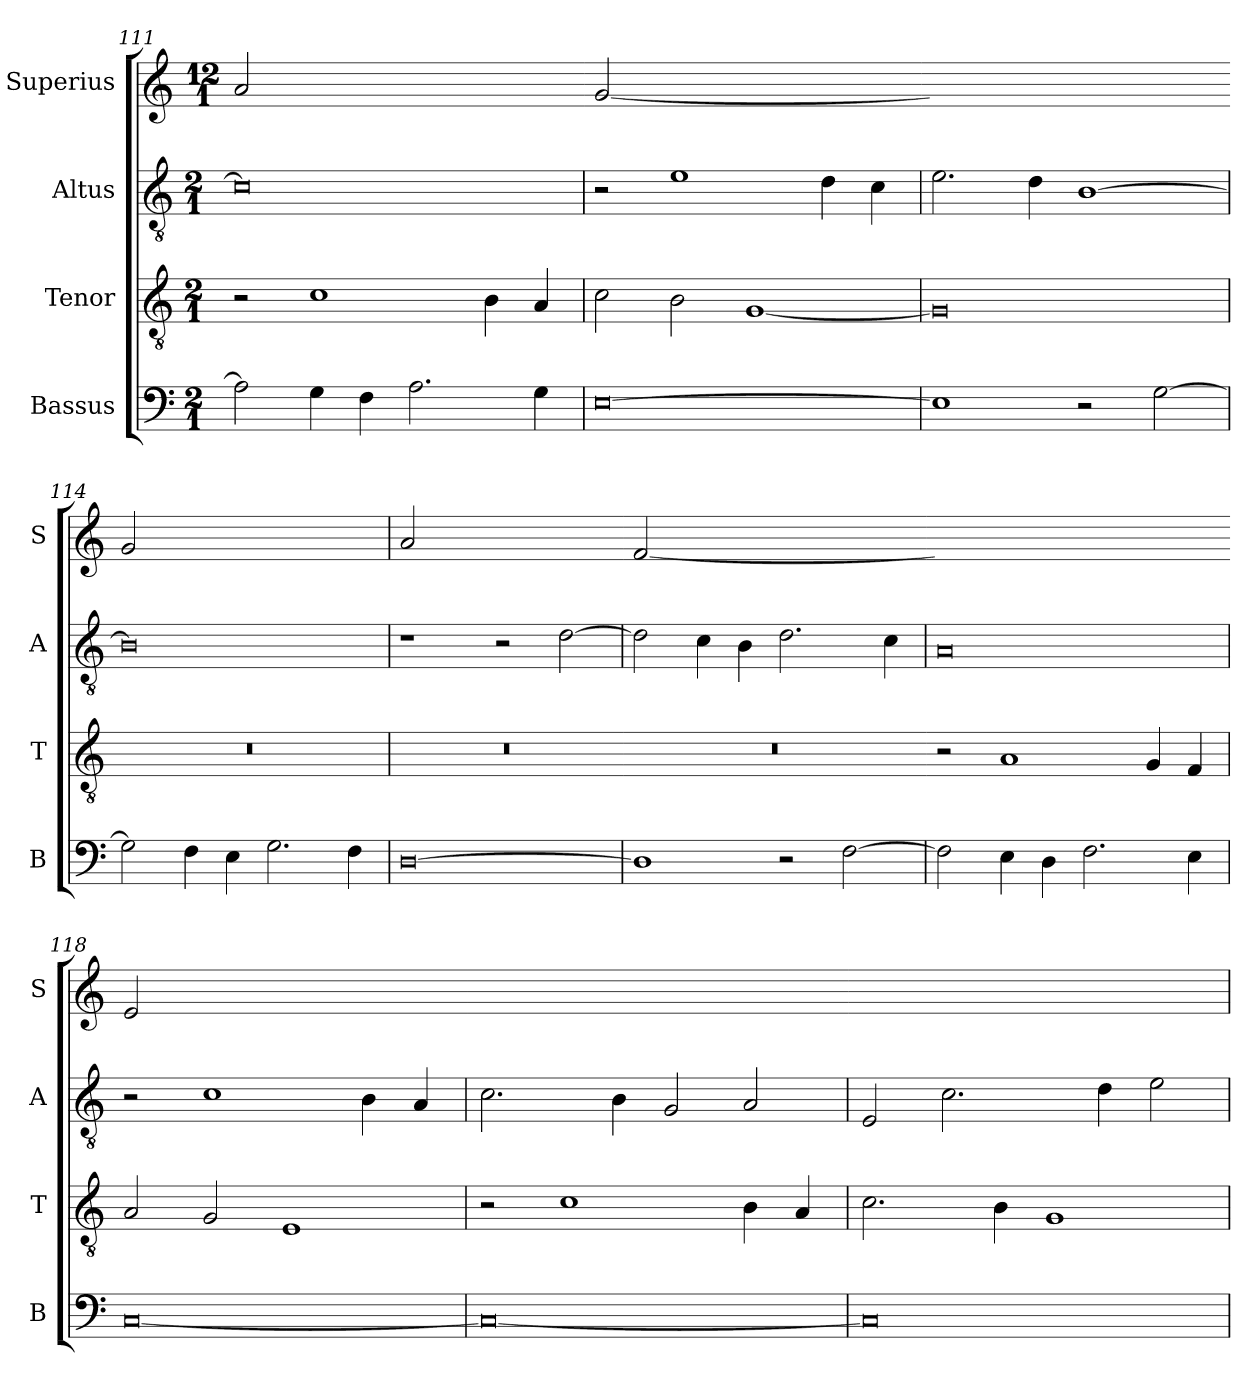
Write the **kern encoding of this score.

**kern	**kern	**kern	**kern
*part4	*part3	*part2	*part1
*staff4	*staff3	*staff2	*staff1
*I"Bassus	*I"Tenor	*I"Altus	*I"Superius
*I'B	*I'T	*I'A	*I'S
*clefF4	*clefGv2	*clefGv2	*clefG2
*k[]	*k[]	*k[]	*k[]
*M2/1	*M2/1	*M2/1	*M12/1
=111	=111	=111	=111
!	!	!	!LO:N:vis=2
2A\]	2r	0c]	0a
4G\	1c	.	.
4F\	.	.	.
2.A\	.	.	.
.	4B\	.	.
4G\	4A/	.	.
=112	=112	=112	=112-
!	!	!	!LO:N:vis=2
[0E	2c\	2r	[0g
.	2B\	1e	.
.	[1G	.	.
.	.	4d\	.
.	.	4c\	.
=113	=113	=113	=113-
!	!	!	!LO:N:vis=2
1E]	0G]	2.e\	0gyy]
.	.	4d\	.
2r	.	[1B	.
[2G\	.	.	.
=114	=114	=114	=114-
!	!	!	!LO:N:vis=2
2G\]	0r	0B]	0g
4F\	.	.	.
4E\	.	.	.
2.G\	.	.	.
4F\	.	.	.
=115	=115	=115	=115
!	!	!	!LO:N:vis=2
[0D	0r	1r	0a
.	.	2r	.
.	.	[2d\	.
=116	=116	=116	=116-
!	!	!	!LO:N:vis=2
1D]	0r	2d\]	[0f
.	.	4c\	.
.	.	4B\	.
2r	.	2.d\	.
[2F\	.	.	.
.	.	4c\	.
=117	=117	=117	=117-
!	!	!	!LO:N:vis=2
2F\]	2r	0A	0fyy]
4E\	1A	.	.
4D\	.	.	.
2.F\	.	.	.
.	4G/	.	.
4E\	4F/	.	.
=118	=118	=118	=118-
!	!	!	!LO:N:vis=2
[0C	2A/	2r	[y0e
.	2G/	1c	.
.	1E	.	.
.	.	4B\	.
.	.	4A/	.
=119	=119	=119	=119-
!	!	!	!LO:N:vis=2
0C_	2r	2.c\	0eyy_
.	1c	.	.
.	.	4B\	.
.	.	2G/	.
.	4B\	2A/	.
.	4A/	.	.
=120	=120	=120	=120-
!	!	!	!LO:N:vis=2
0C]	2.c\	2E/	0eyy]
.	.	2.c\	.
.	4B\	.	.
.	1G	.	.
.	.	4d\	.
.	.	2e\	.
=	=	=	=
*-	*-	*-	*-
